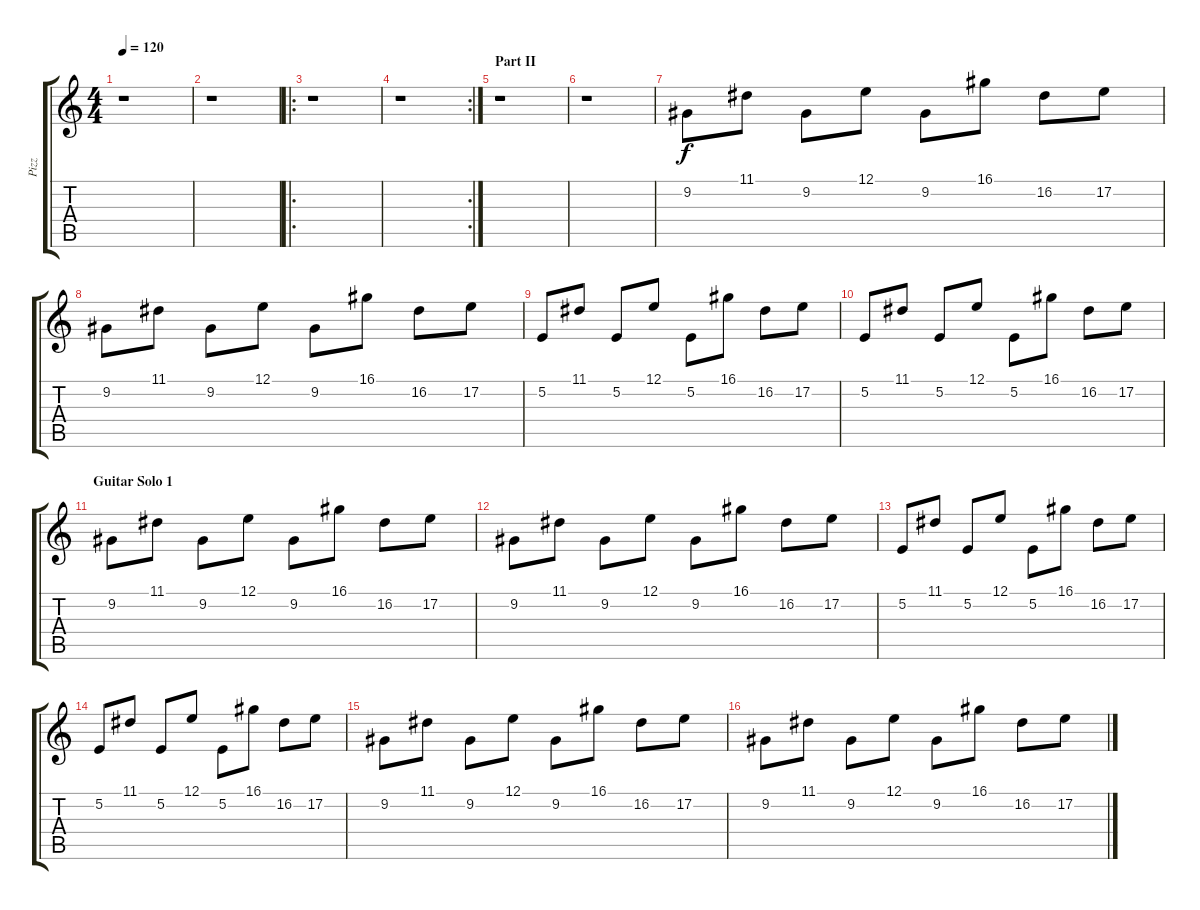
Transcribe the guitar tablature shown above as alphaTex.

\track ("Pizz" "Pizz") {instrument pizzicatostrings}
\staff {score tabs}
\tuning (E4 B3 G3 D3 A2 E2) {hide}
\ts (4 4)
\tempo 120
\clef g2
\ks c
r.1{dy f} |
r.1 |
\ro
r.1 |
\rc 2
r.1 |
\section ("" "Part II")
r.1 |
r.1 |
9.2.8{instrument musicbox} 11.1.8 9.2.8 12.1.8 9.2.8 16.1.8 16.2.8 17.2.8 |
9.2.8{instrument musicbox} 11.1.8 9.2.8 12.1.8 9.2.8 16.1.8 16.2.8 17.2.8 |
5.2.8{instrument musicbox} 11.1.8 5.2.8 12.1.8 5.2.8 16.1.8 16.2.8 17.2.8 |
5.2.8{instrument musicbox} 11.1.8 5.2.8 12.1.8 5.2.8 16.1.8 16.2.8 17.2.8 |
\section ("" "Guitar Solo 1")
9.2.8{instrument musicbox} 11.1.8 9.2.8 12.1.8 9.2.8 16.1.8 16.2.8 17.2.8 |
9.2.8{instrument musicbox} 11.1.8 9.2.8 12.1.8 9.2.8 16.1.8 16.2.8 17.2.8 |
5.2.8{instrument musicbox} 11.1.8 5.2.8 12.1.8 5.2.8 16.1.8 16.2.8 17.2.8 |
5.2.8{instrument musicbox} 11.1.8 5.2.8 12.1.8 5.2.8 16.1.8 16.2.8 17.2.8 |
9.2.8{instrument musicbox} 11.1.8 9.2.8 12.1.8 9.2.8 16.1.8 16.2.8 17.2.8 |
9.2.8{instrument musicbox} 11.1.8 9.2.8 12.1.8 9.2.8 16.1.8 16.2.8 17.2.8
